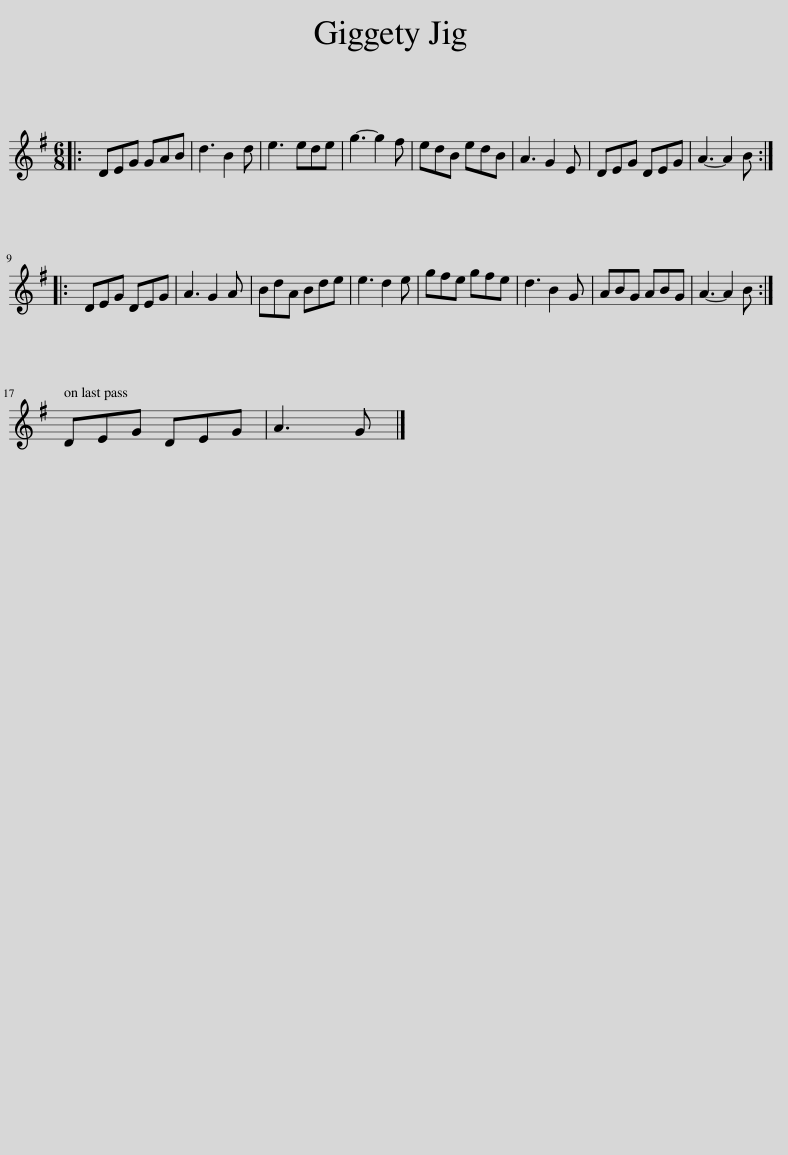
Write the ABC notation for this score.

X:1
L:1/8
M:6/8
I:linebreak $
K:G
V:1 treble
V:1
|: DEG GAB | d3 B2 d | e3 ede | g3- g2 f | edB edB | %5
 A3 G2 E | DEG DEG | A3- A2 B ::$ DEG DEG | A3 G2 A | %10
 BdA Bde | e3 d2 e | gfe gfe | d3 B2 G | ABG ABG | %15
 A3- A2 B :|$ DEG DEG | A3 G |] %18
